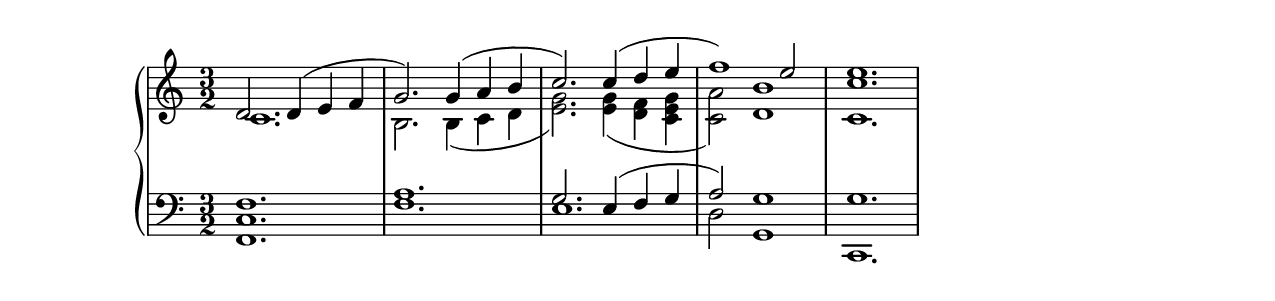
\version "2.14.2"

\header {
  % Remove default LilyPond tagline
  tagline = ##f
}

\paper {
  #(set-paper-size "letter")
}

\layout {
  \context {
    \Score
    \remove "Bar_number_engraver"
  }
}

global = {
  \key c \major
  \numericTimeSignature
  \time 3/2
}

rightOne = \relative c' {
  \global
  % Music follows here.
  
  d='2. d4( e f | g2.) g4( a b | c2.) c4( d e | f1) e2 | e1. |
  
}

rightTwo = \relative c' {
  \global
  % Music follows here.
  
  c='1. | b2. b4( c d | <e g>2.) <e g>4( <d f> <c e g> | <c a'>2) <d b'>1 | <c c'>1. |
  
}

leftOne = \relative c {
  \global
  % Music follows here.
  
  <c= f>1. | a' | g2. e4( f g | a2) g1 | g1. |
  
}

leftTwo = \relative c, {
  \global
  % Music follows here.
  
  f=,1. | f' | e | d2 g,1 | c,1. |
  
}

\score {
  \new PianoStaff \with {
    % instrumentName = "Piano"
  } <<
    \new Staff = "right" << \rightOne \\ \rightTwo >>
    \new Staff = "left" { \clef bass << \leftOne \\ \leftTwo >> }
  >>
  \layout { }
}
